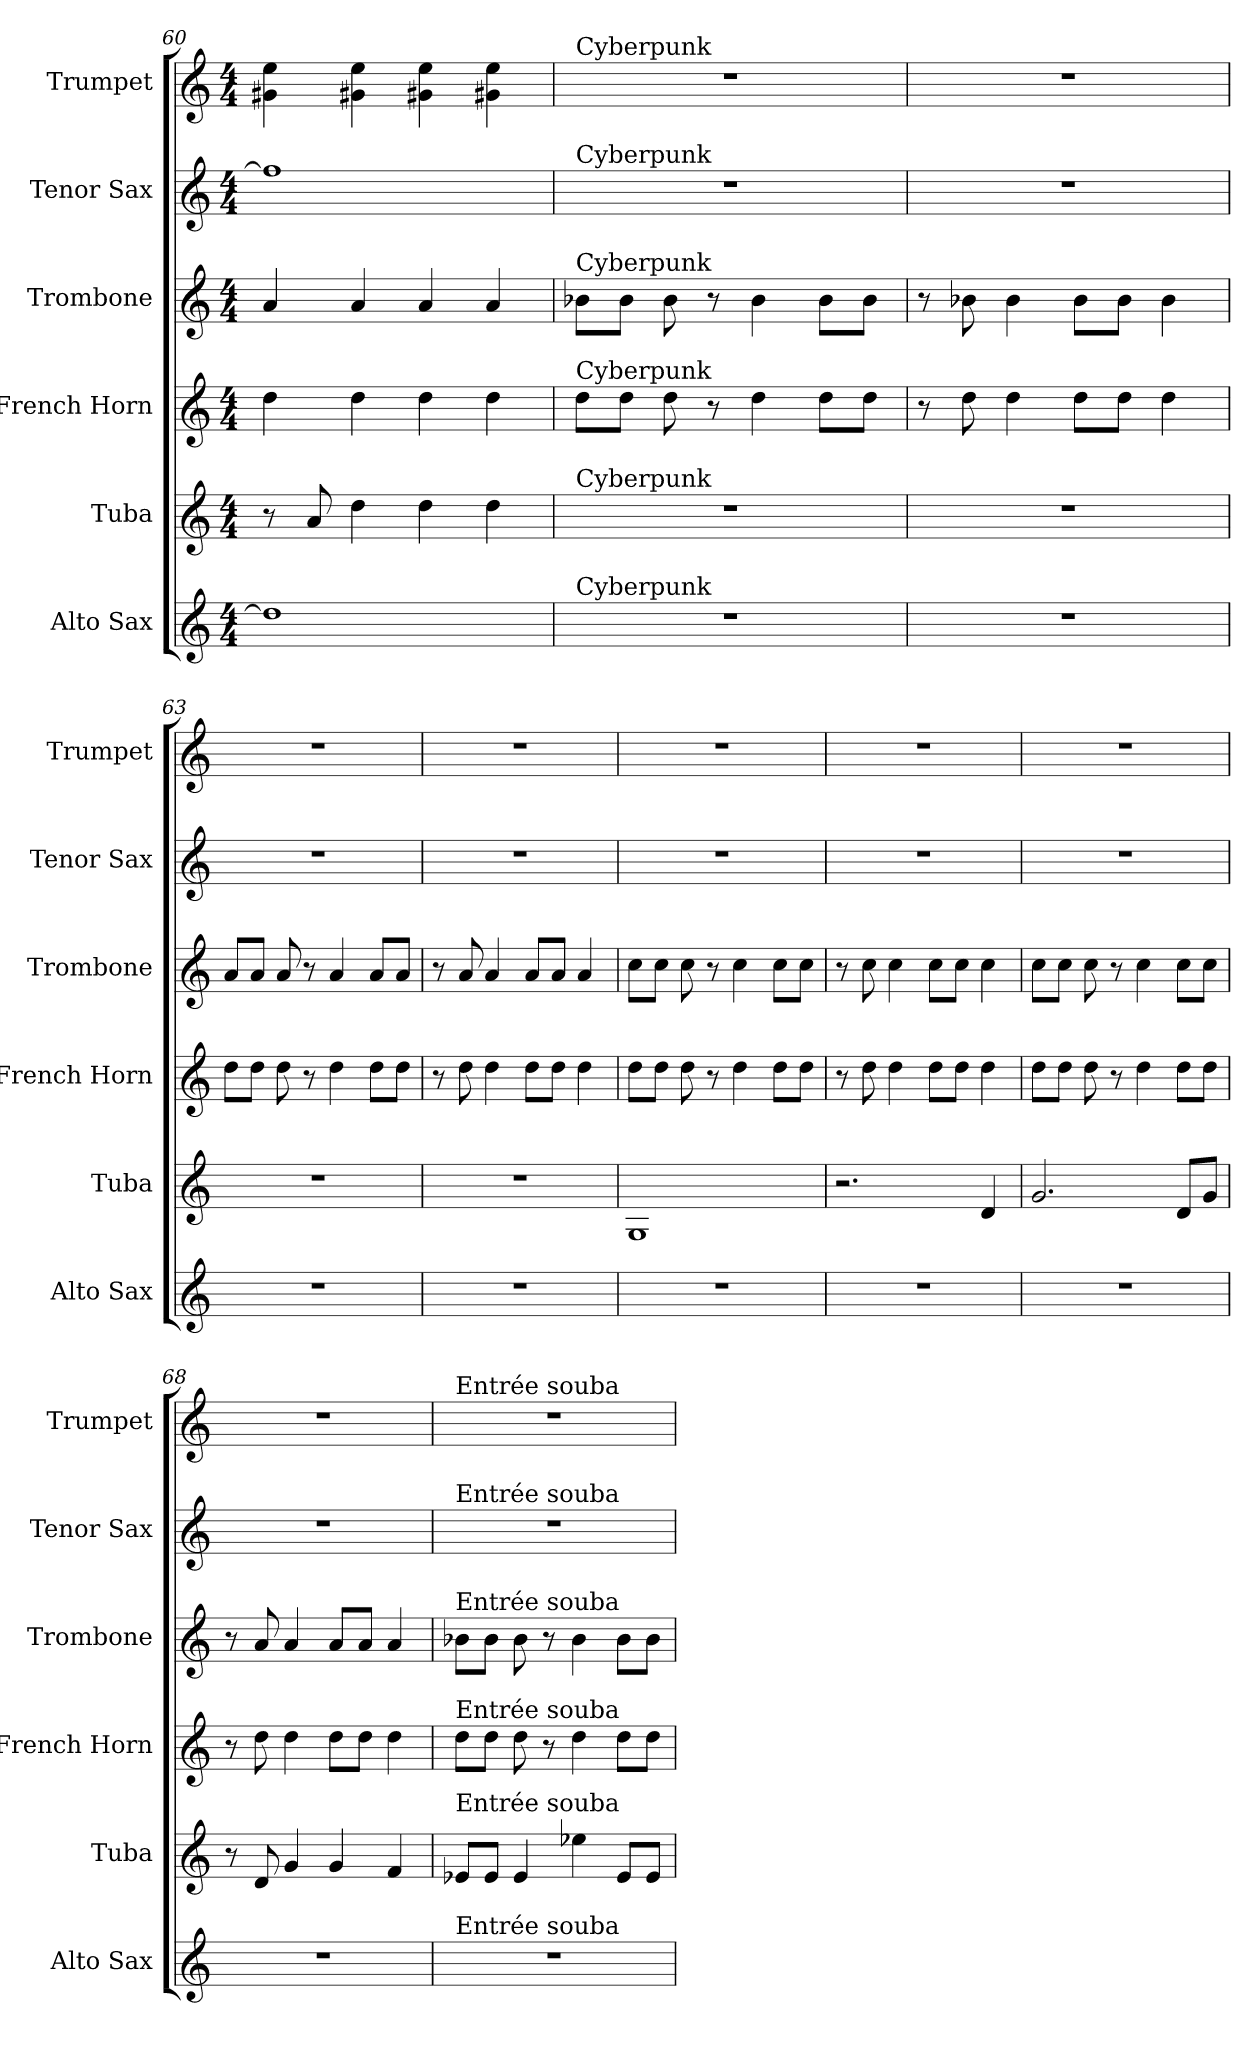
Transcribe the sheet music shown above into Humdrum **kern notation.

**kern	**kern	**kern	**kern	**kern	**kern
*part6	*part5	*part4	*part3	*part2	*part1
*staff6	*staff5	*staff4	*staff3	*staff2	*staff1
*I"Alto Sax	*I"Tuba	*I"French Horn	*I"Trombone	*I"Tenor Sax	*I"Trumpet
*I'Alto Sax	*I'Tuba	*I'French Horn	*I'Trombone	*I'Tenor Sax	*I'Trumpet
*clefG2	*clefG2	*clefG2	*clefG2	*clefG2	*clefG2
*ITrd5c9	*ITrd15c26	*ITrd8c14	*ITrd8c14	*ITrd8c14	*ITrd1c2
*M4/4	*M4/4	*M4/4	*M4/4	*M4/4	*M4/4
=60	=60	=60	=60	=60	=60
1f#]	8r	4d	4A	1f#]	4f#X 4dd
.	8AA	.	.	.	.
.	4D	4d	4A	.	4f#X 4dd
.	4D	4d	4A	.	4f#X 4dd
.	4D	4d	4A	.	4f#X 4dd
=61	=61	=61	=61	=61	=61
!	!	!	!	!	!LO:TX:a:t=Cyberpunk
!	!	!	!	!LO:TX:a:t=Cyberpunk	!
!	!	!	!LO:TX:a:t=Cyberpunk	!	!
!	!	!LO:TX:a:t=Cyberpunk	!	!	!
!	!LO:TX:a:t=Cyberpunk	!	!	!	!
!LO:TX:a:t=Cyberpunk	!	!	!	!	!
1r	1r	8dL	8B-L	1r	1r
.	.	8dJ	8B-J	.	.
.	.	8d	8B-	.	.
.	.	8r	8r	.	.
.	.	4d	4B-	.	.
.	.	8dL	8B-L	.	.
.	.	8dJ	8B-J	.	.
=62	=62	=62	=62	=62	=62
1r	1r	8r	8r	1r	1r
.	.	8d	8B-	.	.
.	.	4d	4B-	.	.
.	.	8dL	8B-L	.	.
.	.	8dJ	8B-J	.	.
.	.	4d	4B-	.	.
=63	=63	=63	=63	=63	=63
1r	1r	8dL	8AL	1r	1r
.	.	8dJ	8AJ	.	.
.	.	8d	8A	.	.
.	.	8r	8r	.	.
.	.	4d	4A	.	.
.	.	8dL	8AL	.	.
.	.	8dJ	8AJ	.	.
=64	=64	=64	=64	=64	=64
1r	1r	8r	8r	1r	1r
.	.	8d	8A	.	.
.	.	4d	4A	.	.
.	.	8dL	8AL	.	.
.	.	8dJ	8AJ	.	.
.	.	4d	4A	.	.
=65	=65	=65	=65	=65	=65
1r	1GGG	8dL	8cL	1r	1r
.	.	8dJ	8cJ	.	.
.	.	8d	8c	.	.
.	.	8r	8r	.	.
.	.	4d	4c	.	.
.	.	8dL	8cL	.	.
.	.	8dJ	8cJ	.	.
=66	=66	=66	=66	=66	=66
1r	2.r	8r	8r	1r	1r
.	.	8d	8c	.	.
.	.	4d	4c	.	.
.	.	8dL	8cL	.	.
.	.	8dJ	8cJ	.	.
.	4DD	4d	4c	.	.
=67	=67	=67	=67	=67	=67
1r	2.GG	8dL	8cL	1r	1r
.	.	8dJ	8cJ	.	.
.	.	8d	8c	.	.
.	.	8r	8r	.	.
.	.	4d	4c	.	.
.	8DDL	8dL	8cL	.	.
.	8GGJ	8dJ	8cJ	.	.
=68	=68	=68	=68	=68	=68
1r	8r	8r	8r	1r	1r
.	8DD	8d	8A	.	.
.	4GG	4d	4A	.	.
.	4GG	8dL	8AL	.	.
.	.	8dJ	8AJ	.	.
.	4FF	4d	4A	.	.
=69	=69	=69	=69	=69	=69
!	!	!	!	!	!LO:TX:a:t=Entrée souba
!	!	!	!	!LO:TX:a:t=Entrée souba	!
!	!	!	!LO:TX:a:t=Entrée souba	!	!
!	!	!LO:TX:a:t=Entrée souba	!	!	!
!	!LO:TX:a:t=Entrée souba	!	!	!	!
!LO:TX:a:t=Entrée souba	!	!	!	!	!
1r	8EE-L	8dL	8B-L	1r	1r
.	8EE-J	8dJ	8B-J	.	.
.	4EE-	8d	8B-	.	.
.	.	8r	8r	.	.
.	4E-	4d	4B-	.	.
.	8EE-L	8dL	8B-L	.	.
.	8EE-J	8dJ	8B-J	.	.
=	=	=	=	=	=
*-	*-	*-	*-	*-	*-
